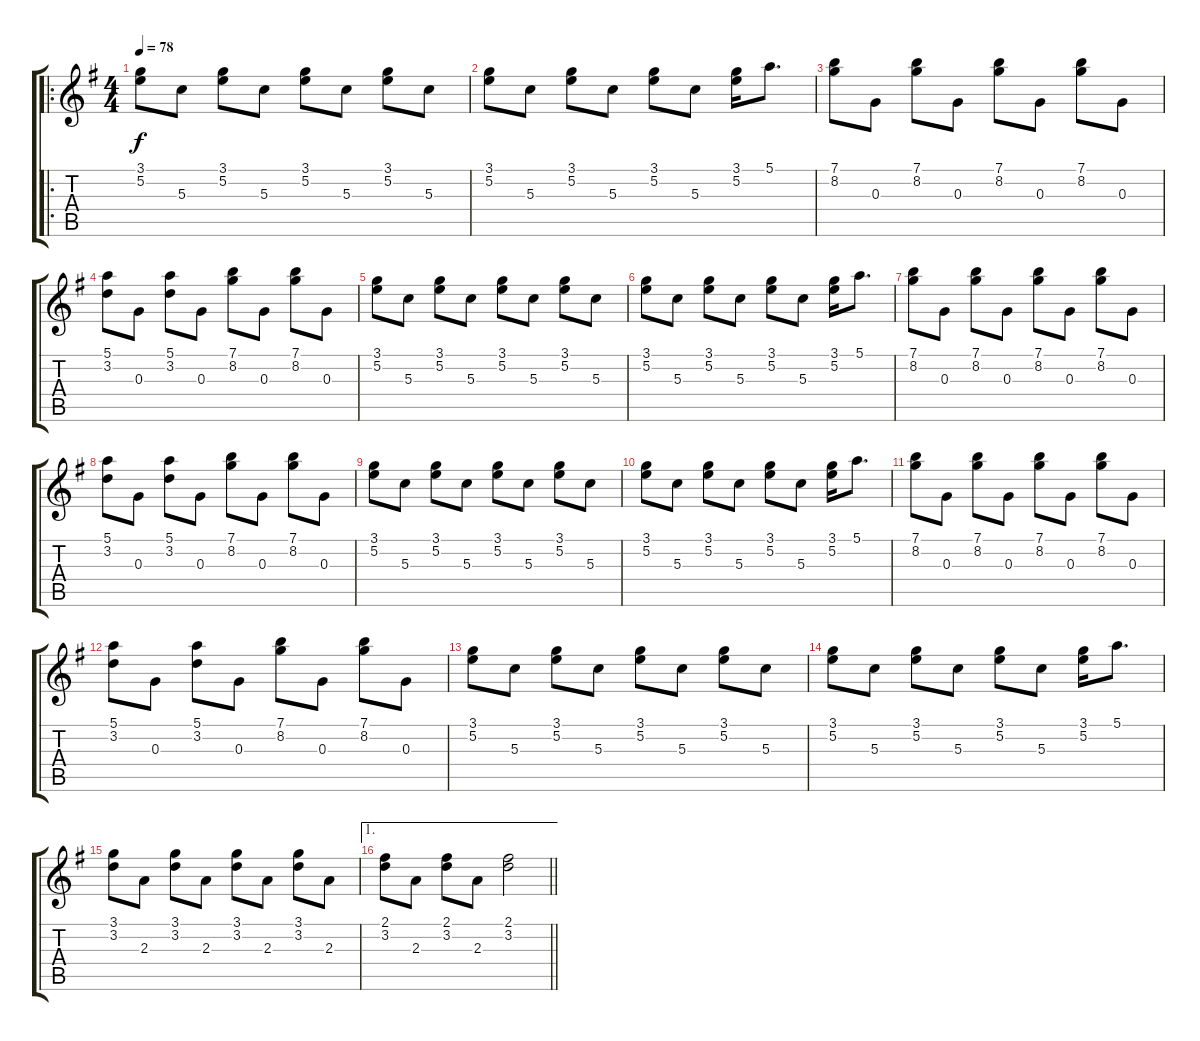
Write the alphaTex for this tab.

\track "" {instrument acousticguitarsteel}
\staff {score tabs}
\tuning (E4 B3 G3 D3 A2 E2) {hide}
\ro
\ts (4 4)
\tempo 78
\clef g2
\ks g
(3.1 5.2).8{dy f} 5.3.8 (3.1 5.2).8 5.3.8 (3.1 5.2).8 5.3.8 (3.1 5.2).8 5.3.8 |
(3.1 5.2).8 5.3.8 (3.1 5.2).8 5.3.8 (3.1 5.2).8 5.3.8 (3.1 5.2).16 5.1.8{d} |
(7.1 8.2).8 0.3.8 (7.1 8.2).8 0.3.8 (7.1 8.2).8 0.3.8 (7.1 8.2).8 0.3.8 |
(5.1 3.2).8 0.3.8 (5.1 3.2).8 0.3.8 (7.1 8.2).8 0.3.8 (7.1 8.2).8 0.3.8 |
(3.1 5.2).8 5.3.8 (3.1 5.2).8 5.3.8 (3.1 5.2).8 5.3.8 (3.1 5.2).8 5.3.8 |
(3.1 5.2).8 5.3.8 (3.1 5.2).8 5.3.8 (3.1 5.2).8 5.3.8 (3.1 5.2).16 5.1.8{d} |
(7.1 8.2).8 0.3.8 (7.1 8.2).8 0.3.8 (7.1 8.2).8 0.3.8 (7.1 8.2).8 0.3.8 |
(5.1 3.2).8 0.3.8 (5.1 3.2).8 0.3.8 (7.1 8.2).8 0.3.8 (7.1 8.2).8 0.3.8 |
(3.1 5.2).8 5.3.8 (3.1 5.2).8 5.3.8 (3.1 5.2).8 5.3.8 (3.1 5.2).8 5.3.8 |
(3.1 5.2).8 5.3.8 (3.1 5.2).8 5.3.8 (3.1 5.2).8 5.3.8 (3.1 5.2).16 5.1.8{d} |
(7.1 8.2).8 0.3.8 (7.1 8.2).8 0.3.8 (7.1 8.2).8 0.3.8 (7.1 8.2).8 0.3.8 |
(5.1 3.2).8 0.3.8 (5.1 3.2).8 0.3.8 (7.1 8.2).8 0.3.8 (7.1 8.2).8 0.3.8 |
(3.1 5.2).8 5.3.8 (3.1 5.2).8 5.3.8 (3.1 5.2).8 5.3.8 (3.1 5.2).8 5.3.8 |
(3.1 5.2).8 5.3.8 (3.1 5.2).8 5.3.8 (3.1 5.2).8 5.3.8 (3.1 5.2).16 5.1.8{d} |
(3.1 3.2).8 2.3.8 (3.1 3.2).8 2.3.8 (3.1 3.2).8 2.3.8 (3.1 3.2).8 2.3.8 |
\ae 1
\barLineRight lightlight
(2.1 3.2).8 2.3.8 (2.1 3.2).8 2.3.8 (2.1 3.2).2
